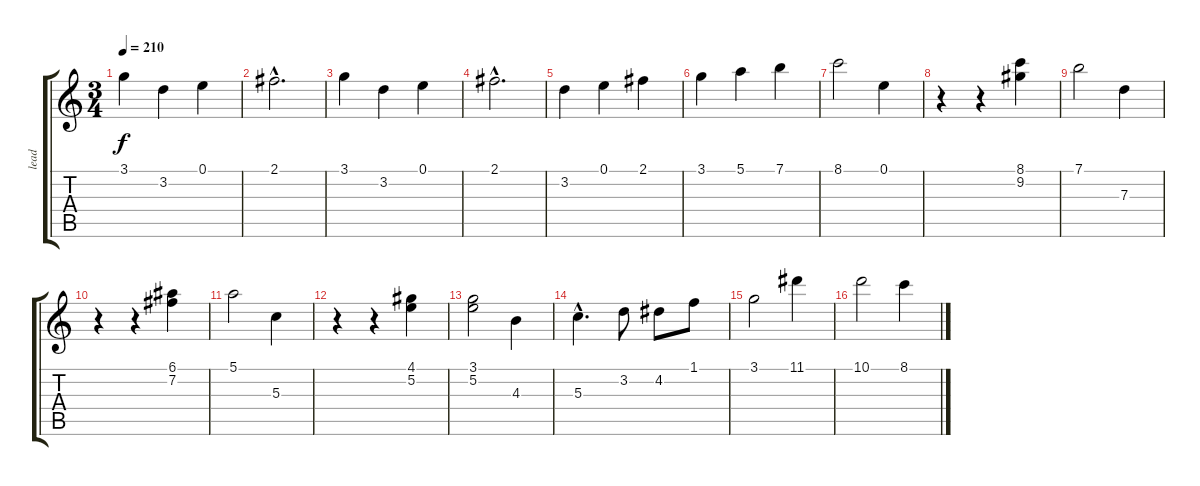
\track ("lead" "lead") {instrument electricguitarjazz}
\staff {score tabs}
\tuning (E4 B3 G3 D3 A2 E2) {hide}
\ts (3 4)
\tempo 210
\clef g2
\ks c
3.1.4{dy f instrument electricguitarjazz} 3.2.4 0.1.4 |
2.1{hac}.2{d} |
3.1.4 3.2.4 0.1.4 |
2.1{hac}.2{d} |
3.2.4 0.1.4 2.1.4 |
3.1.4 5.1.4 7.1.4 |
8.1.2 0.1.4 |
r.4 r.4 (8.1 9.2).4 |
7.1.2 7.3.4 |
r.4 r.4 (6.1 7.2).4 |
5.1.2 5.3.4 |
r.4 r.4 (4.1 5.2).4 |
(3.1 5.2).2 4.3.4 |
5.3{hac}.4{d} 3.2.8 4.2.8 1.1.8 |
3.1.2 11.1.4 |
10.1.2 8.1.4
